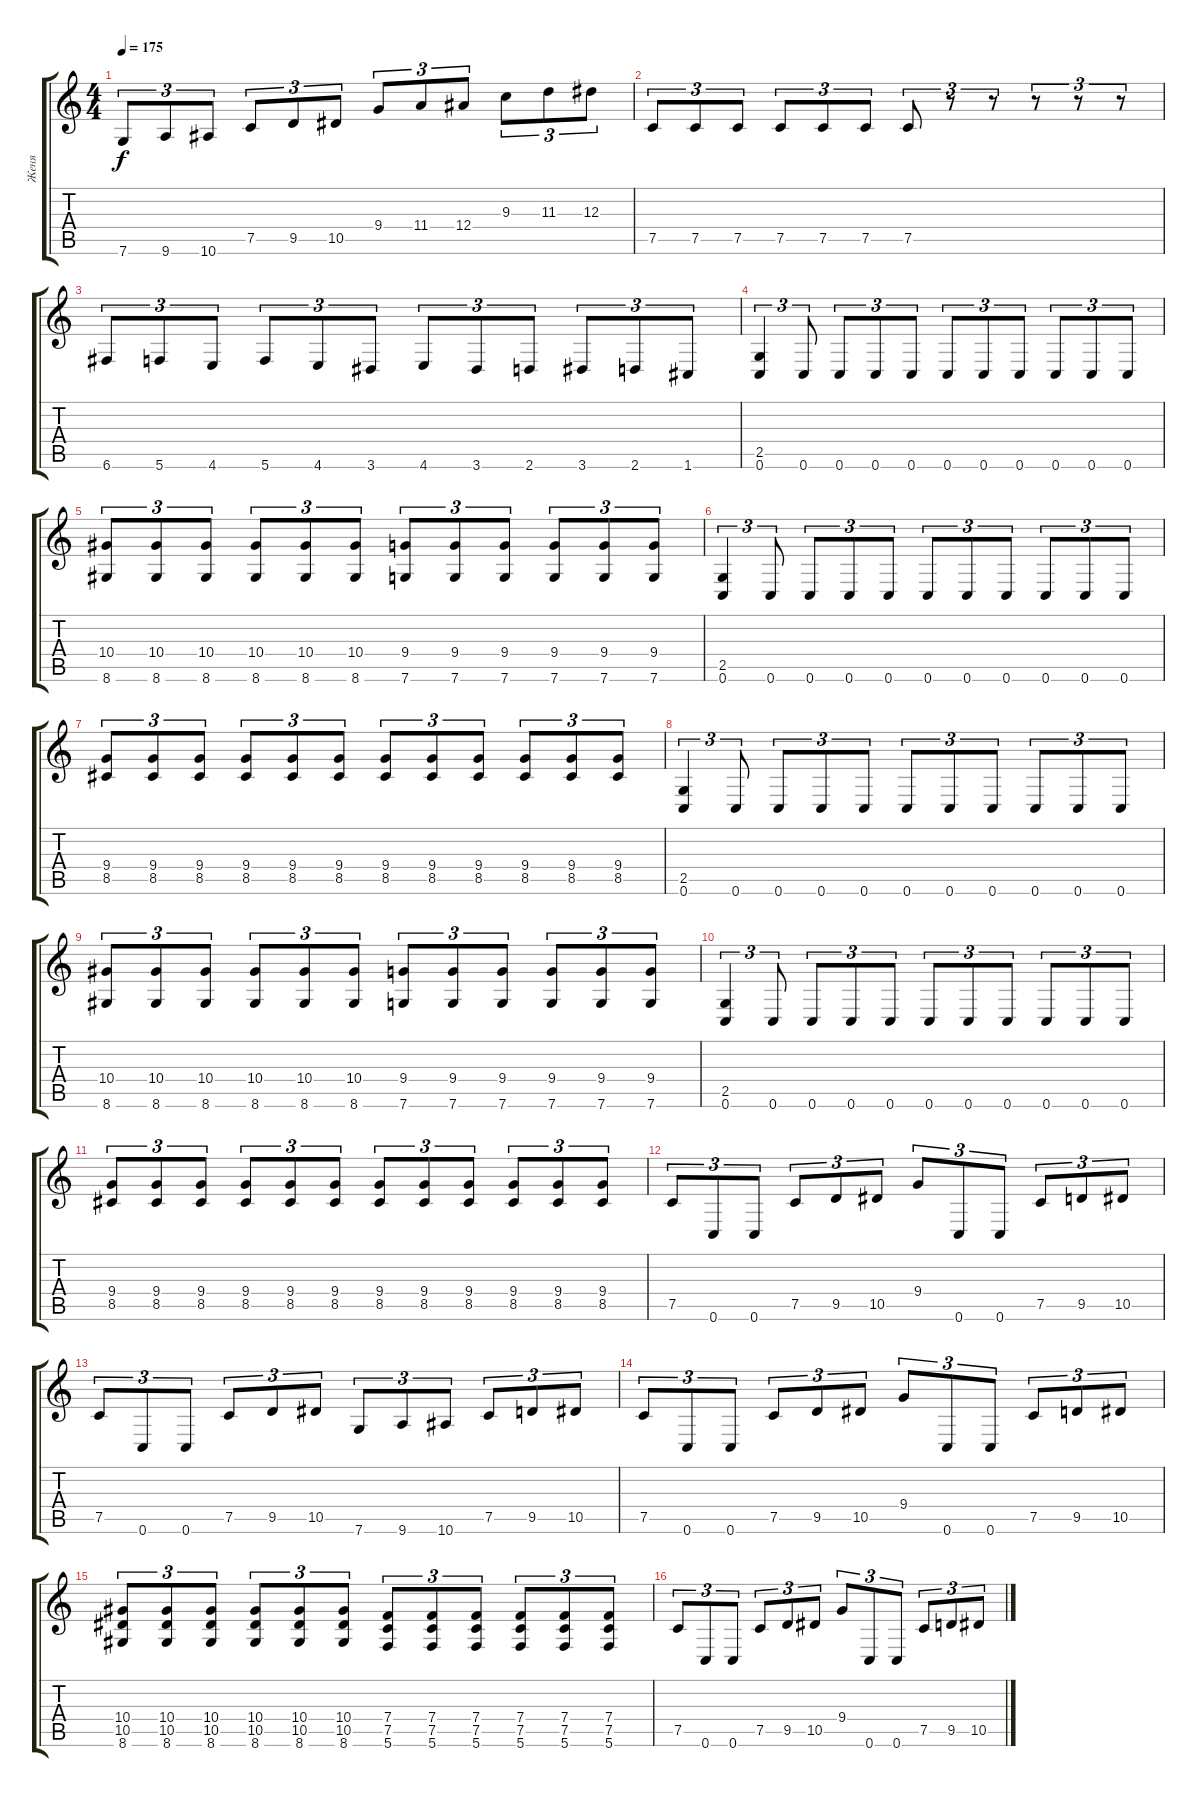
\track ("Женя" "Женя") {instrument distortionguitar}
\staff {score tabs}
\tuning (C4 G3 Eb3 Bb2 F2 C2) {hide}
\ts (4 4)
\tempo 175
\clef g2
\ks c
7.6.8{tu (3 2) dy f} 9.6.8{tu (3 2)} 10.6.8{tu (3 2)} 7.5.8{tu (3 2)} 9.5.8{tu (3 2)} 10.5.8{tu (3 2)} 9.4.8{tu (3 2)} 11.4.8{tu (3 2)} 12.4.8{tu (3 2)} 9.3.8{tu (3 2)} 11.3.8{tu (3 2)} 12.3.8{tu (3 2)} |
7.5.8{tu (3 2)} 7.5.8{tu (3 2)} 7.5.8{tu (3 2)} 7.5.8{tu (3 2)} 7.5.8{tu (3 2)} 7.5.8{tu (3 2)} 7.5.8{tu (3 2)} r.8{tu (3 2)} r.8{tu (3 2)} r.8{tu (3 2)} r.8{tu (3 2)} r.8{tu (3 2)} |
6.6.8{tu (3 2)} 5.6.8{tu (3 2)} 4.6.8{tu (3 2)} 5.6.8{tu (3 2)} 4.6.8{tu (3 2)} 3.6.8{tu (3 2)} 4.6.8{tu (3 2)} 3.6.8{tu (3 2)} 2.6.8{tu (3 2)} 3.6.8{tu (3 2)} 2.6.8{tu (3 2)} 1.6.8{tu (3 2)} |
(2.5 0.6).4{tu (3 2)} 0.6.8{tu (3 2)} 0.6.8{tu (3 2)} 0.6.8{tu (3 2)} 0.6.8{tu (3 2)} 0.6.8{tu (3 2)} 0.6.8{tu (3 2)} 0.6.8{tu (3 2)} 0.6.8{tu (3 2)} 0.6.8{tu (3 2)} 0.6.8{tu (3 2)} |
(10.4 8.6).8{tu (3 2)} (10.4 8.6).8{tu (3 2)} (10.4 8.6).8{tu (3 2)} (10.4 8.6).8{tu (3 2)} (10.4 8.6).8{tu (3 2)} (10.4 8.6).8{tu (3 2)} (9.4 7.6).8{tu (3 2)} (9.4 7.6).8{tu (3 2)} (9.4 7.6).8{tu (3 2)} (9.4 7.6).8{tu (3 2)} (9.4 7.6).8{tu (3 2)} (9.4 7.6).8{tu (3 2)} |
(2.5 0.6).4{tu (3 2)} 0.6.8{tu (3 2)} 0.6.8{tu (3 2)} 0.6.8{tu (3 2)} 0.6.8{tu (3 2)} 0.6.8{tu (3 2)} 0.6.8{tu (3 2)} 0.6.8{tu (3 2)} 0.6.8{tu (3 2)} 0.6.8{tu (3 2)} 0.6.8{tu (3 2)} |
(9.4 8.5).8{tu (3 2)} (9.4 8.5).8{tu (3 2)} (9.4 8.5).8{tu (3 2)} (9.4 8.5).8{tu (3 2)} (9.4 8.5).8{tu (3 2)} (9.4 8.5).8{tu (3 2)} (9.4 8.5).8{tu (3 2)} (9.4 8.5).8{tu (3 2)} (9.4 8.5).8{tu (3 2)} (9.4 8.5).8{tu (3 2)} (9.4 8.5).8{tu (3 2)} (9.4 8.5).8{tu (3 2)} |
(2.5 0.6).4{tu (3 2)} 0.6.8{tu (3 2)} 0.6.8{tu (3 2)} 0.6.8{tu (3 2)} 0.6.8{tu (3 2)} 0.6.8{tu (3 2)} 0.6.8{tu (3 2)} 0.6.8{tu (3 2)} 0.6.8{tu (3 2)} 0.6.8{tu (3 2)} 0.6.8{tu (3 2)} |
(10.4 8.6).8{tu (3 2)} (10.4 8.6).8{tu (3 2)} (10.4 8.6).8{tu (3 2)} (10.4 8.6).8{tu (3 2)} (10.4 8.6).8{tu (3 2)} (10.4 8.6).8{tu (3 2)} (9.4 7.6).8{tu (3 2)} (9.4 7.6).8{tu (3 2)} (9.4 7.6).8{tu (3 2)} (9.4 7.6).8{tu (3 2)} (9.4 7.6).8{tu (3 2)} (9.4 7.6).8{tu (3 2)} |
(2.5 0.6).4{tu (3 2)} 0.6.8{tu (3 2)} 0.6.8{tu (3 2)} 0.6.8{tu (3 2)} 0.6.8{tu (3 2)} 0.6.8{tu (3 2)} 0.6.8{tu (3 2)} 0.6.8{tu (3 2)} 0.6.8{tu (3 2)} 0.6.8{tu (3 2)} 0.6.8{tu (3 2)} |
(9.4 8.5).8{tu (3 2)} (9.4 8.5).8{tu (3 2)} (9.4 8.5).8{tu (3 2)} (9.4 8.5).8{tu (3 2)} (9.4 8.5).8{tu (3 2)} (9.4 8.5).8{tu (3 2)} (9.4 8.5).8{tu (3 2)} (9.4 8.5).8{tu (3 2)} (9.4 8.5).8{tu (3 2)} (9.4 8.5).8{tu (3 2)} (9.4 8.5).8{tu (3 2)} (9.4 8.5).8{tu (3 2)} |
7.5.8{tu (3 2)} 0.6.8{tu (3 2)} 0.6.8{tu (3 2)} 7.5.8{tu (3 2)} 9.5.8{tu (3 2)} 10.5.8{tu (3 2)} 9.4.8{tu (3 2)} 0.6.8{tu (3 2)} 0.6.8{tu (3 2)} 7.5.8{tu (3 2)} 9.5.8{tu (3 2)} 10.5.8{tu (3 2)} |
7.5.8{tu (3 2)} 0.6.8{tu (3 2)} 0.6.8{tu (3 2)} 7.5.8{tu (3 2)} 9.5.8{tu (3 2)} 10.5.8{tu (3 2)} 7.6.8{tu (3 2)} 9.6.8{tu (3 2)} 10.6.8{tu (3 2)} 7.5.8{tu (3 2)} 9.5.8{tu (3 2)} 10.5.8{tu (3 2)} |
7.5.8{tu (3 2)} 0.6.8{tu (3 2)} 0.6.8{tu (3 2)} 7.5.8{tu (3 2)} 9.5.8{tu (3 2)} 10.5.8{tu (3 2)} 9.4.8{tu (3 2)} 0.6.8{tu (3 2)} 0.6.8{tu (3 2)} 7.5.8{tu (3 2)} 9.5.8{tu (3 2)} 10.5.8{tu (3 2)} |
(10.4 10.5 8.6).8{tu (3 2)} (10.4 10.5 8.6).8{tu (3 2)} (10.4 10.5 8.6).8{tu (3 2)} (10.4 10.5 8.6).8{tu (3 2)} (10.4 10.5 8.6).8{tu (3 2)} (10.4 10.5 8.6).8{tu (3 2)} (7.4 7.5 5.6).8{tu (3 2)} (7.4 7.5 5.6).8{tu (3 2)} (7.4 7.5 5.6).8{tu (3 2)} (7.4 7.5 5.6).8{tu (3 2)} (7.4 7.5 5.6).8{tu (3 2)} (7.4 7.5 5.6).8{tu (3 2)} |
7.5.8{tu (3 2)} 0.6.8{tu (3 2)} 0.6.8{tu (3 2)} 7.5.8{tu (3 2)} 9.5.8{tu (3 2)} 10.5.8{tu (3 2)} 9.4.8{tu (3 2)} 0.6.8{tu (3 2)} 0.6.8{tu (3 2)} 7.5.8{tu (3 2)} 9.5.8{tu (3 2)} 10.5.8{tu (3 2)}
